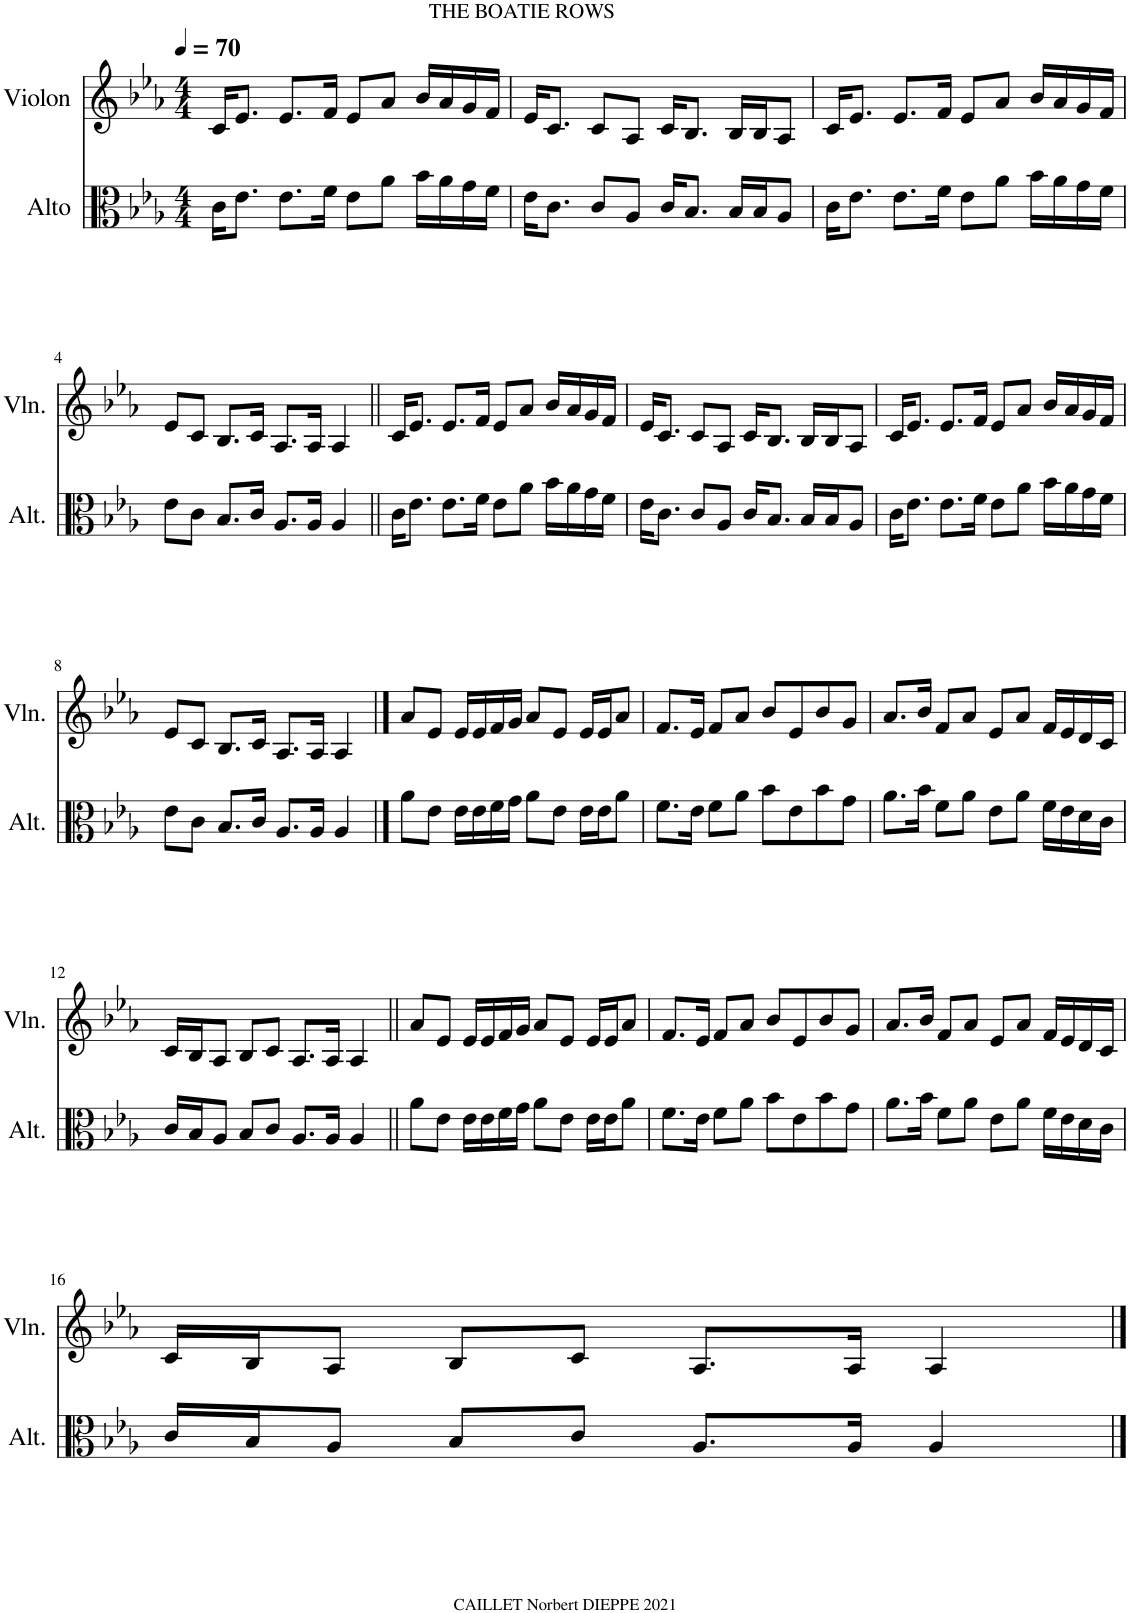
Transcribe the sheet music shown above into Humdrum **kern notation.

**kern	**kern
*part2	*part1
*staff2	*staff1
*I"Alto	*I"Violon
*I'Alt.	*I'Vln.
*clefC3	*clefG2
*k[b-e-a-]	*k[b-e-a-]
*M4/4	*M4/4
*MM70	*MM70
=1	=1
16c\KL	16c/KL
8.e-\J	8.e-/J
8.e-\L	8.e-/L
16f\Jk	16f/Jk
!	!LO:TX:a:t=THE BOATIE ROWS
8e-\L	8e-/L
8a-\J	8a-/J
16b-\LL	16b-/LL
16a-\	16a-/
16g\	16g/
16f\JJ	16f/JJ
=2	=2
16e-\KL	16e-/KL
8.c\J	8.c/J
8c/L	8c/L
8A-/J	8A-/J
16c/KL	16c/KL
8.B-/J	8.B-/J
16B-/LL	16B-/LL
16B-/J	16B-/J
8A-/J	8A-/J
=3	=3
16c\KL	16c/KL
8.e-\J	8.e-/J
8.e-\L	8.e-/L
16f\Jk	16f/Jk
8e-\L	8e-/L
8a-\J	8a-/J
16b-\LL	16b-/LL
16a-\	16a-/
16g\	16g/
16f\JJ	16f/JJ
!!LO:LB:g=z
=4	=4
8e-\L	8e-/L
8c\J	8c/J
8.B-/L	8.B-/L
16c/Jk	16c/Jk
8.A-/L	8.A-/L
16A-/Jk	16A-/Jk
4A-/	4A-/
=5||	=5||
16c\KL	16c/KL
8.e-\J	8.e-/J
8.e-\L	8.e-/L
16f\Jk	16f/Jk
8e-\L	8e-/L
8a-\J	8a-/J
16b-\LL	16b-/LL
16a-\	16a-/
16g\	16g/
16f\JJ	16f/JJ
=6	=6
16e-\KL	16e-/KL
8.c\J	8.c/J
8c/L	8c/L
8A-/J	8A-/J
16c/KL	16c/KL
8.B-/J	8.B-/J
16B-/LL	16B-/LL
16B-/J	16B-/J
8A-/J	8A-/J
=7	=7
16c\KL	16c/KL
8.e-\J	8.e-/J
8.e-\L	8.e-/L
16f\Jk	16f/Jk
8e-\L	8e-/L
8a-\J	8a-/J
16b-\LL	16b-/LL
16a-\	16a-/
16g\	16g/
16f\JJ	16f/JJ
!!LO:LB:g=z
=8	=8
8e-\L	8e-/L
8c\J	8c/J
8.B-/L	8.B-/L
16c/Jk	16c/Jk
8.A-/L	8.A-/L
16A-/Jk	16A-/Jk
4A-/	4A-/
==9	==9
8a-\L	8a-/L
8e-\J	8e-/J
16e-\LL	16e-/LL
16e-\	16e-/
16f\	16f/
16g\JJ	16g/JJ
8a-\L	8a-/L
8e-\J	8e-/J
16e-\LL	16e-/LL
16e-\J	16e-/J
8a-\J	8a-/J
=10	=10
8.f\L	8.f/L
16e-\Jk	16e-/Jk
8f\L	8f/L
8a-\J	8a-/J
8b-\L	8b-/L
8e-\	8e-/
8b-\	8b-/
8g\J	8g/J
=11	=11
8.a-\L	8.a-/L
16b-\Jk	16b-/Jk
8f\L	8f/L
8a-\J	8a-/J
8e-\L	8e-/L
8a-\J	8a-/J
16f\LL	16f/LL
16e-\	16e-/
16d\	16d/
16c\JJ	16c/JJ
!!LO:LB:g=z
=12	=12
16c/LL	16c/LL
16B-/J	16B-/J
8A-/J	8A-/J
8B-/L	8B-/L
8c/J	8c/J
8.A-/L	8.A-/L
16A-/Jk	16A-/Jk
4A-/	4A-/
=13||	=13||
8a-\L	8a-/L
8e-\J	8e-/J
16e-\LL	16e-/LL
16e-\	16e-/
16f\	16f/
16g\JJ	16g/JJ
8a-\L	8a-/L
8e-\J	8e-/J
16e-\LL	16e-/LL
16e-\J	16e-/J
8a-\J	8a-/J
=14	=14
8.f\L	8.f/L
16e-\Jk	16e-/Jk
8f\L	8f/L
8a-\J	8a-/J
8b-\L	8b-/L
8e-\	8e-/
8b-\	8b-/
8g\J	8g/J
=15	=15
8.a-\L	8.a-/L
16b-\Jk	16b-/Jk
8f\L	8f/L
8a-\J	8a-/J
8e-\L	8e-/L
8a-\J	8a-/J
16f\LL	16f/LL
16e-\	16e-/
16d\	16d/
16c\JJ	16c/JJ
!!LO:LB:g=z
=16	=16
16c/LL	16c/LL
16B-/J	16B-/J
8A-/J	8A-/J
8B-/L	8B-/L
8c/J	8c/J
8.A-/L	8.A-/L
16A-/Jk	16A-/Jk
4A-/	4A-/
==	==
*-	*-
